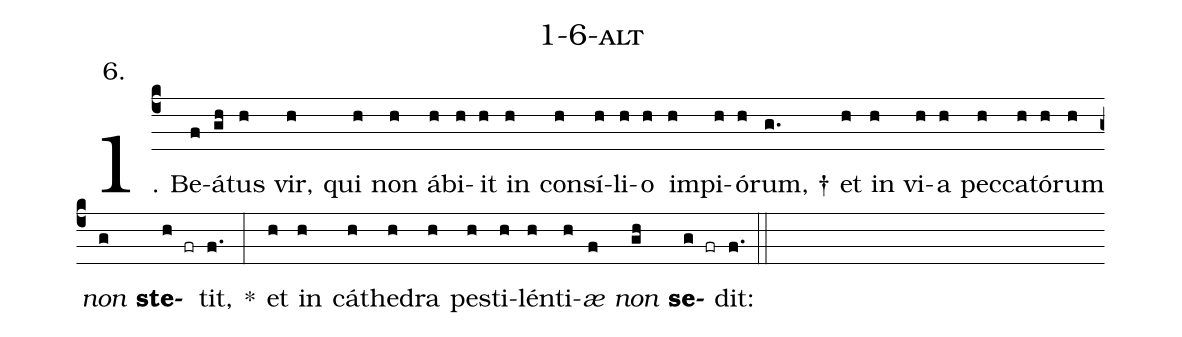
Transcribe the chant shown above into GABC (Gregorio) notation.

name: 1-6-alt;
annotation: 6.;
%%
(c4)1. Be(f)á(gh)tus(h) vir,(h) qui(h) non(h) áb(h)i(h)it(h) in(h) con(h)sí(h)li(h)o(h) im(h)pi(h)ó(h)rum, †(g.) et(h) in(h) vi(h)a(h) pec(h)ca(h)tó(h)rum(h) <i>non</i>(g) <b>ste</b>(h fr)tit,(f.) *(:) et(h) in(h) cá(h)the(h)dra(h) pes(h)ti(h)lén(h)ti(h)<i>æ</i>(f) <i>non</i>(gh) <b>se</b>(g fr)dit:(f.) (::)
